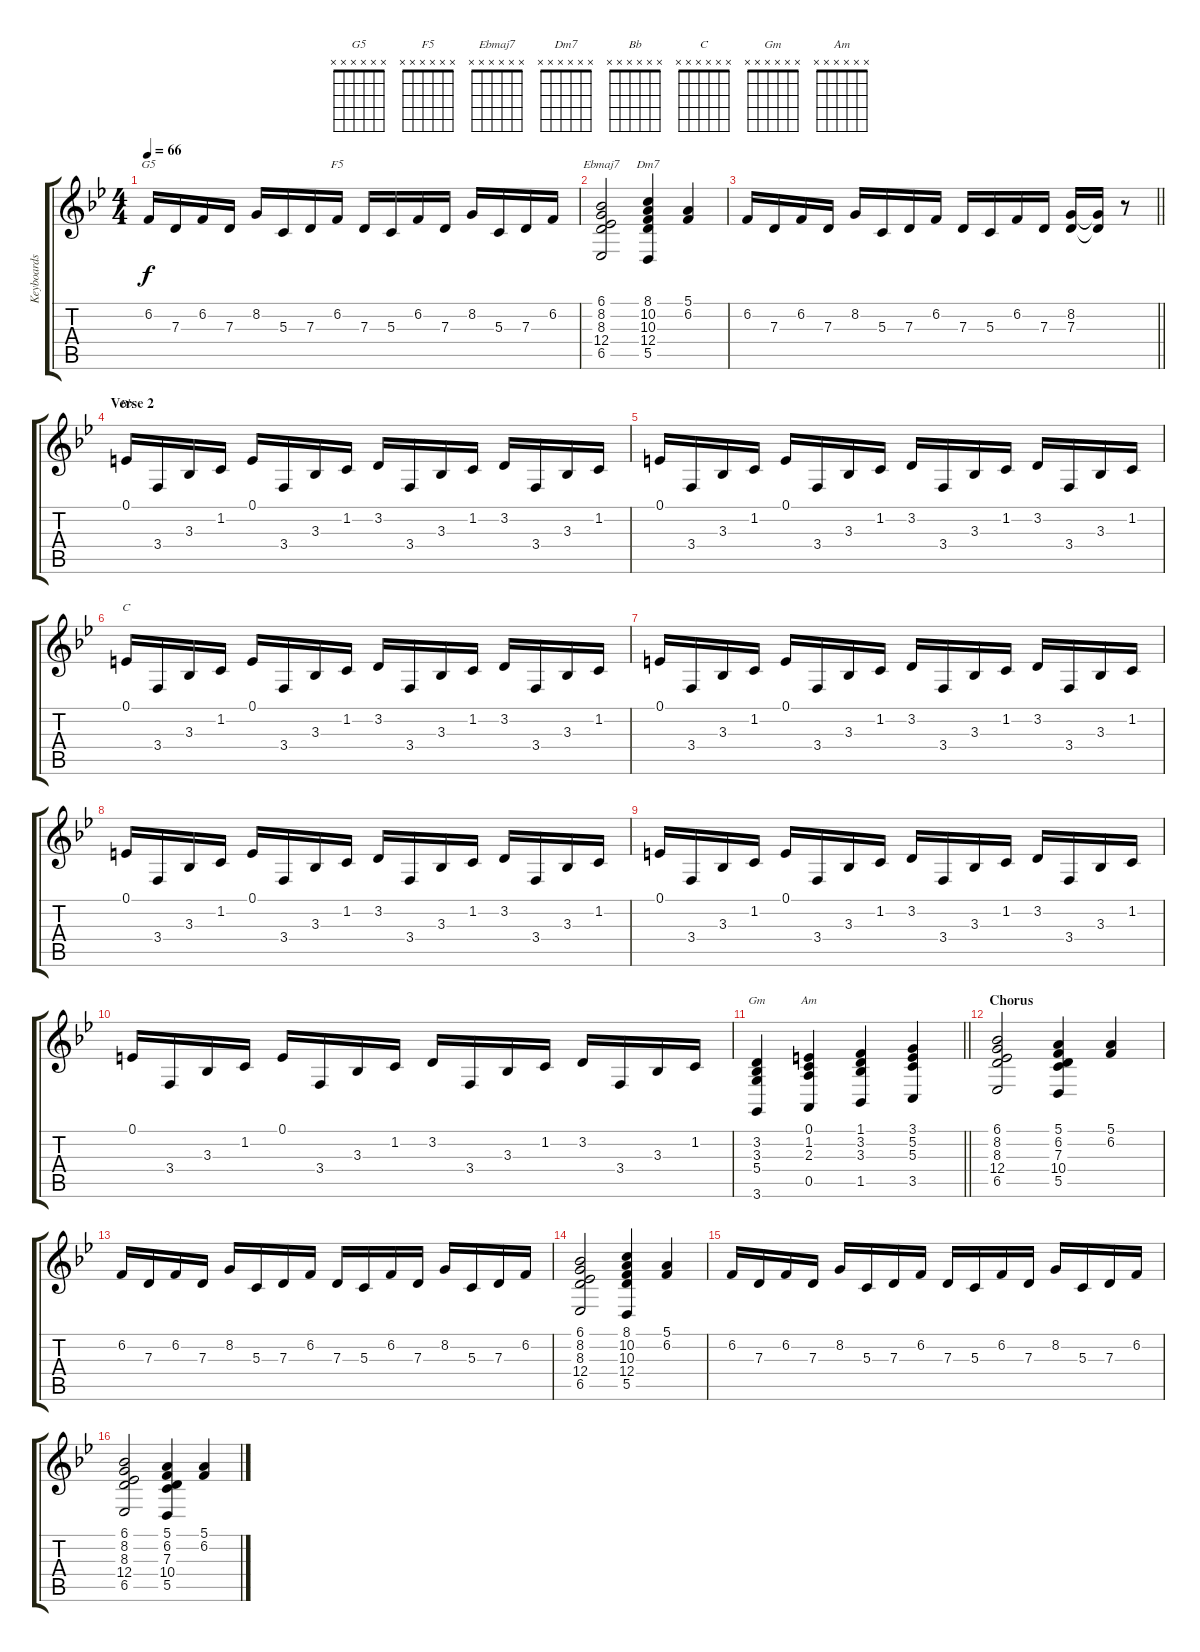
\track ("Keyboards" "Keyboards") {instrument electricgrandpiano}
\staff {score tabs}
\tuning (E4 B3 G3 D3 A2 E2) {hide}
\chord ("G5" x x x x x x)
\chord ("F5" x x x x x x)
\chord ("Ebmaj7" x x x x x x)
\chord ("Dm7" x x x x x x)
\chord ("Bb" x x x x x x)
\chord ("C" x x x x x x)
\chord ("Gm" x x x x x x)
\chord ("Am" x x x x x x)
\ts (4 4)
\tempo 66
\clef g2
\ks bb
6.2.16{ch "G5" dy f} 7.3.16 6.2.16 7.3.16 8.2.16 5.3.16 7.3.16 6.2.16{ch "F5"} 7.3.16 5.3.16 6.2.16 7.3.16 8.2.16 5.3.16 7.3.16 6.2.16 |
(6.1 8.2 8.3 12.4 6.5).2{ch "Ebmaj7"} (8.1 10.2 10.3 12.4 5.5).4{ch "Dm7"} (5.1 6.2).4 |
\barLineRight lightlight
6.2.16 7.3.16 6.2.16 7.3.16 8.2.16 5.3.16 7.3.16 6.2.16 7.3.16 5.3.16 6.2.16 7.3.16 (8.2 7.3).16 (8.2{t} 7.3{t}).16 r.8 |
\section ("" "Verse 2")
0.1.16{ch "Bb"} 3.4.16 3.3.16 1.2.16 0.1.16 3.4.16 3.3.16 1.2.16 3.2.16 3.4.16 3.3.16 1.2.16 3.2.16 3.4.16 3.3.16 1.2.16 |
0.1.16 3.4.16 3.3.16 1.2.16 0.1.16 3.4.16 3.3.16 1.2.16 3.2.16 3.4.16 3.3.16 1.2.16 3.2.16 3.4.16 3.3.16 1.2.16 |
0.1.16{ch "C"} 3.4.16 3.3.16 1.2.16 0.1.16 3.4.16 3.3.16 1.2.16 3.2.16 3.4.16 3.3.16 1.2.16 3.2.16 3.4.16 3.3.16 1.2.16 |
0.1.16 3.4.16 3.3.16 1.2.16 0.1.16 3.4.16 3.3.16 1.2.16 3.2.16 3.4.16 3.3.16 1.2.16 3.2.16 3.4.16 3.3.16 1.2.16 |
0.1.16 3.4.16 3.3.16 1.2.16 0.1.16 3.4.16 3.3.16 1.2.16 3.2.16 3.4.16 3.3.16 1.2.16 3.2.16 3.4.16 3.3.16 1.2.16 |
0.1.16 3.4.16 3.3.16 1.2.16 0.1.16 3.4.16 3.3.16 1.2.16 3.2.16 3.4.16 3.3.16 1.2.16 3.2.16 3.4.16 3.3.16 1.2.16 |
0.1.16 3.4.16 3.3.16 1.2.16 0.1.16 3.4.16 3.3.16 1.2.16 3.2.16 3.4.16 3.3.16 1.2.16 3.2.16 3.4.16 3.3.16 1.2.16 |
\barLineRight lightlight
(3.2 3.3 5.4 3.6).4{ch "Gm"} (0.1 1.2 2.3 0.5).4{ch "Am"} (1.1 3.2 3.3 1.5).4 (3.1 5.2 5.3 3.5).4 |
\section ("" "Chorus")
(6.1 8.2 8.3 12.4 6.5).2 (5.1 6.2 7.3 10.4 5.5).4 (5.1 6.2).4 |
6.2.16 7.3.16 6.2.16 7.3.16 8.2.16 5.3.16 7.3.16 6.2.16 7.3.16 5.3.16 6.2.16 7.3.16 8.2.16 5.3.16 7.3.16 6.2.16 |
(6.1 8.2 8.3 12.4 6.5).2 (8.1 10.2 10.3 12.4 5.5).4 (5.1 6.2).4 |
6.2.16 7.3.16 6.2.16 7.3.16 8.2.16 5.3.16 7.3.16 6.2.16 7.3.16 5.3.16 6.2.16 7.3.16 8.2.16 5.3.16 7.3.16 6.2.16 |
(6.1 8.2 8.3 12.4 6.5).2 (5.1 6.2 7.3 10.4 5.5).4 (5.1 6.2).4
